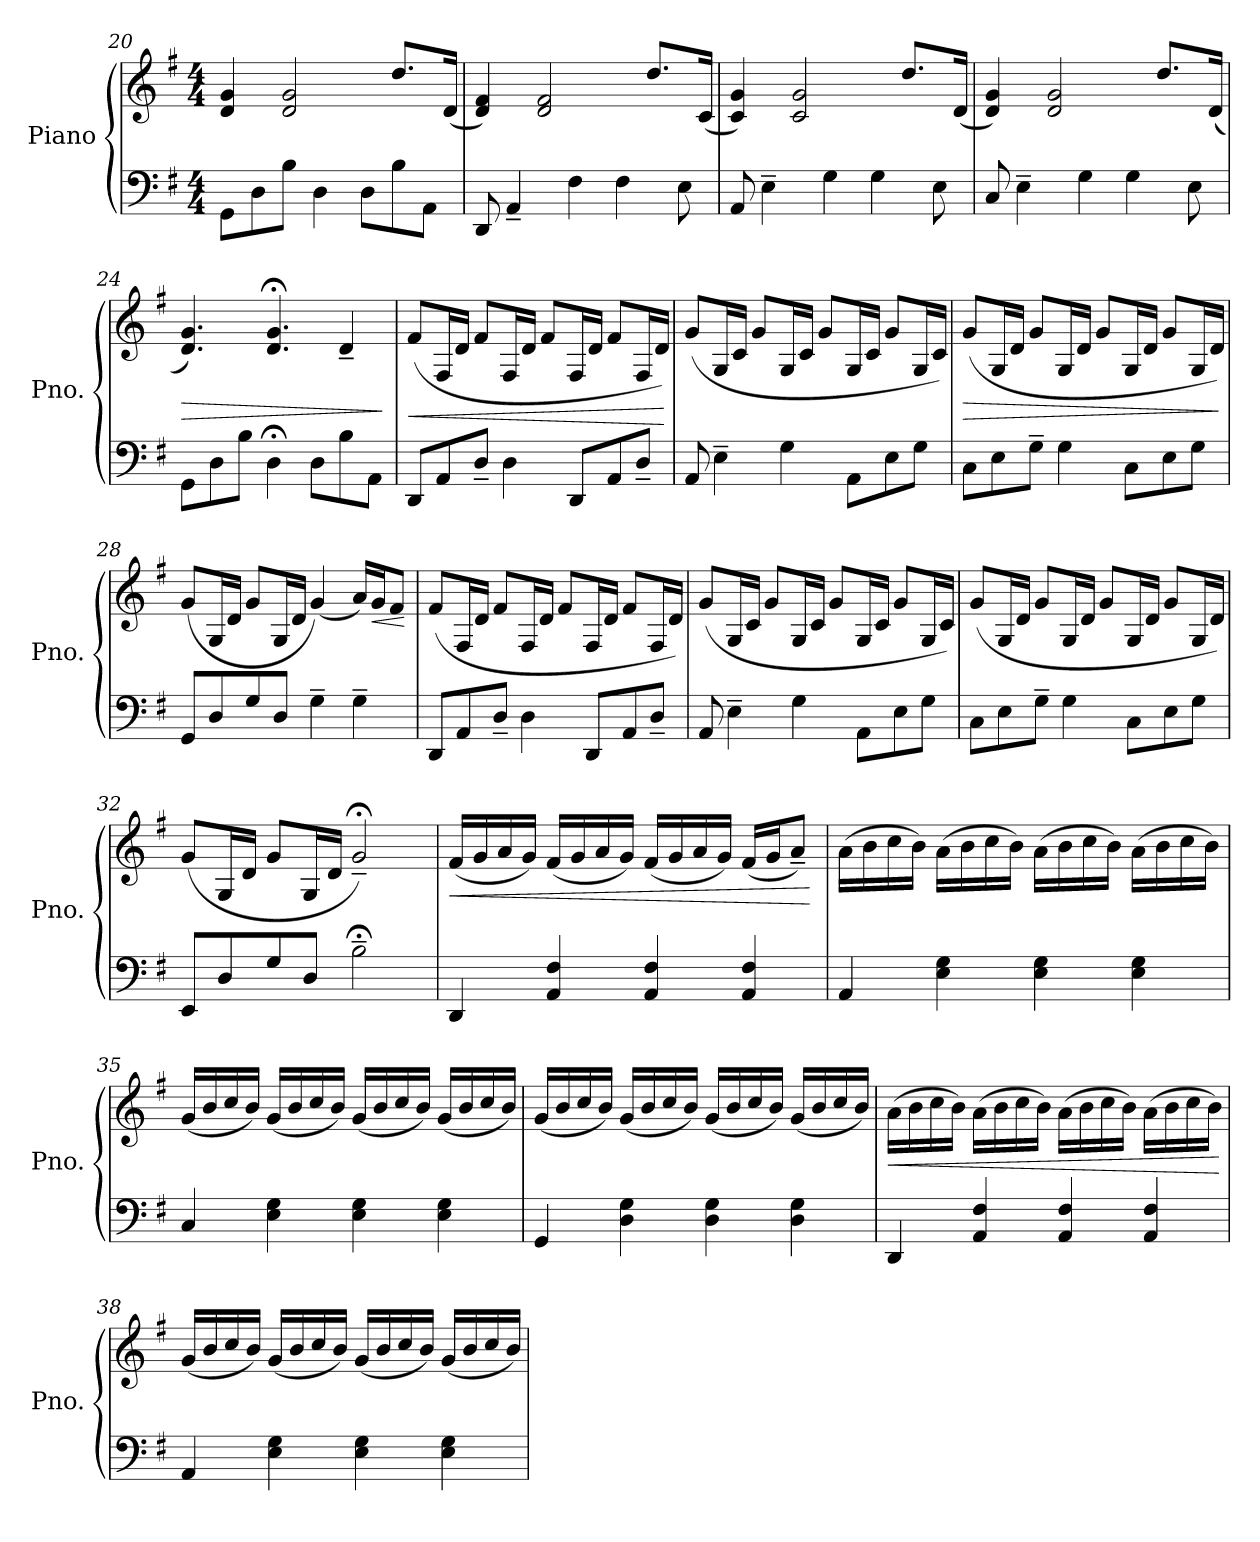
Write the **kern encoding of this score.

**kern	**kern	**dynam
*part1	*part1	*part1
*staff2	*staff1	*staff1/2
*I"Piano	*	*
*I'Pno.	*	*
*clefF4	*clefG2	*
*k[f#]	*k[f#]	*
*M4/4	*M4/4	*
=20	=20	=20
8GG\L	4d/ 4g/	.
8D\	.	.
8B\J	2d/ 2g/	.
4D\	.	.
8D\L	.	.
8B\	8.dd/L	.
8AA\J	.	.
.	(<16d/Jk	.
!!LO:LB:g=z
=21	=21	=21
8DD/	4d/ 4f#/)	.
4AA~/	.	.
.	2d/ 2f#/	.
4F#\	.	.
4F#\	.	.
.	8.dd/L	.
8E\	.	.
.	(<16c/Jk	.
=22	=22	=22
8AA/	4c/ 4g/)	.
4E~\	.	.
.	2c/ 2g/	.
4G\	.	.
4G\	.	.
.	8.dd/L	.
8E\	.	.
.	(<16d/Jk	.
=23	=23	=23
8C/	4d/ 4g/)	.
4E~\	.	.
.	2d/ 2g/	.
4G\	.	.
4G\	.	.
.	8.dd/L	.
8E\	.	.
.	(<16d/Jk	.
=24	=24	=24
!	!	!LO:HP:b
8GG\L	4.d/ 4.g/)	>
8D\	.	.
8B\J	.	.
4D;<\	4.d/;< 4.g/;<	.
8D\L	.	.
*	*MM88	*
8B\	4d~/	.
8AA\J	.	.
.	.	]
=25	=25	=25
!	!	!LO:HP:b
8DD/L	(<8f#/L	<
8AA/	16F#/L	.
.	16d/JJ	.
8D~/J	8f#/L	.
4D\	16F#/L	.
.	16d/JJ	.
.	8f#/L	.
8DD/L	16F#/L	.
.	16d/JJ	.
8AA/	8f#/L	.
8D~/J	16F#/L	.
.	16d/JJ)	.
.	.	[
!!LO:LB:g=z
=26	=26	=26
8AA/	(<8g/L	.
4E~\	16G/L	.
.	16c/JJ	.
.	8g/L	.
4G\	16G/L	.
.	16c/JJ	.
.	8g/L	.
8AA\L	16G/L	.
.	16c/JJ	.
8E\	8g/L	.
8G\J	16G/L	.
.	16c/JJ)	.
=27	=27	=27
!	!	!LO:HP:b
8C\L	(<8g/L	>
8E\	16G/L	.
.	16d/JJ	.
8G~\J	8g/L	.
4G\	16G/L	.
.	16d/JJ	.
.	8g/L	.
8C\L	16G/L	.
.	16d/JJ	.
8E\	8g/L	.
8G\J	16G/L	.
.	16d/JJ)	.
.	.	]
=28	=28	=28
8GG/L	(<8g/L	.
8D/	16G/L	.
.	16d/JJ	.
8G/	8g/L	.
8D/J	16G/L	.
.	16d/JJ	.
4G~\	(<4g/)	.
4G~\	16a/LL)	.
!	!	!LO:HP:b
.	16g/J	<
.	8f#/J	.
.	.	[
=29	=29	=29
8DD/L	(<8f#/L	.
8AA/	16F#/L	.
.	16d/JJ	.
8D~/J	8f#/L	.
4D\	16F#/L	.
.	16d/JJ	.
.	8f#/L	.
8DD/L	16F#/L	.
.	16d/JJ	.
8AA/	8f#/L	.
8D~/J	16F#/L	.
.	16d/JJ)	.
!!LO:LB:g=z
=30	=30	=30
8AA/	(<8g/L	.
4E~\	16G/L	.
.	16c/JJ	.
.	8g/L	.
4G\	16G/L	.
.	16c/JJ	.
.	8g/L	.
8AA\L	16G/L	.
.	16c/JJ	.
8E\	8g/L	.
8G\J	16G/L	.
.	16c/JJ)	.
=31	=31	=31
8C\L	(<8g/L	.
8E\	16G/L	.
.	16d/JJ	.
8G~\J	8g/L	.
4G\	16G/L	.
.	16d/JJ	.
.	8g/L	.
8C\L	16G/L	.
.	16d/JJ	.
8E\	8g/L	.
8G\J	16G/L	.
.	16d/JJ)	.
=32	=32	=32
8EE/L	(<8g/L	.
8D/	16G/L	.
.	16d/JJ	.
8G/	8g/L	.
8D/J	16G/L	.
.	16d/JJ	.
2B;<~\	2g;<~/)	.
=33	=33	=33
*	*MM94	*
!	!	!LO:HP:b
4DD/	(<16f#/LL	<
.	16g/	.
.	16a/	.
.	16g/JJ)	.
4AA/ 4F#/	(<16f#/LL	.
.	16g/	.
.	16a/	.
.	16g/JJ)	.
4AA/ 4F#/	(<16f#/LL	.
.	16g/	.
.	16a/	.
.	16g/JJ)	.
4AA/ 4F#/	(<16f#/LL	.
.	16g/J	.
.	8a~/J)	.
.	.	[
!!LO:PB:g=z
=34	=34	=34
4AA/	(>16a\LL	.
.	16b\	.
.	16cc\	.
.	16b\JJ)	.
4E\ 4G\	(>16a\LL	.
.	16b\	.
.	16cc\	.
.	16b\JJ)	.
4E\ 4G\	(>16a\LL	.
.	16b\	.
.	16cc\	.
.	16b\JJ)	.
4E\ 4G\	(>16a\LL	.
.	16b\	.
.	16cc\	.
.	16b\JJ)	.
=35	=35	=35
4C/	(<16g/LL	.
.	16b/	.
.	16cc/	.
.	16b/JJ)	.
4E\ 4G\	(<16g/LL	.
.	16b/	.
.	16cc/	.
.	16b/JJ)	.
4E\ 4G\	(<16g/LL	.
.	16b/	.
.	16cc/	.
.	16b/JJ)	.
4E\ 4G\	(<16g/LL	.
.	16b/	.
.	16cc/	.
.	16b/JJ)	.
=36	=36	=36
4GG/	(<16g/LL	.
.	16b/	.
.	16cc/	.
.	16b/JJ)	.
4D\ 4G\	(<16g/LL	.
.	16b/	.
.	16cc/	.
.	16b/JJ)	.
4D\ 4G\	(<16g/LL	.
.	16b/	.
.	16cc/	.
.	16b/JJ)	.
4D\ 4G\	(<16g/LL	.
.	16b/	.
.	16cc/	.
.	16b/JJ)	.
!!LO:LB:g=z
=37	=37	=37
!	!	!LO:HP:b
4DD/	(>16a\LL	<
.	16b\	.
.	16cc\	.
.	16b\JJ)	.
4AA/ 4F#/	(>16a\LL	.
.	16b\	.
.	16cc\	.
.	16b\JJ)	.
4AA/ 4F#/	(>16a\LL	.
.	16b\	.
.	16cc\	.
.	16b\JJ)	.
4AA/ 4F#/	(>16a\LL	.
.	16b\	.
.	16cc\	.
.	16b\JJ)	.
.	.	[
=38	=38	=38
4AA/	(<16g/LL	.
.	16b/	.
.	16cc/	.
.	16b/JJ)	.
4E\ 4G\	(<16g/LL	.
.	16b/	.
.	16cc/	.
.	16b/JJ)	.
4E\ 4G\	(<16g/LL	.
.	16b/	.
.	16cc/	.
.	16b/JJ)	.
4E\ 4G\	(<16g/LL	.
.	16b/	.
.	16cc/	.
.	16b/JJ)	.
=	=	=
*-	*-	*-
